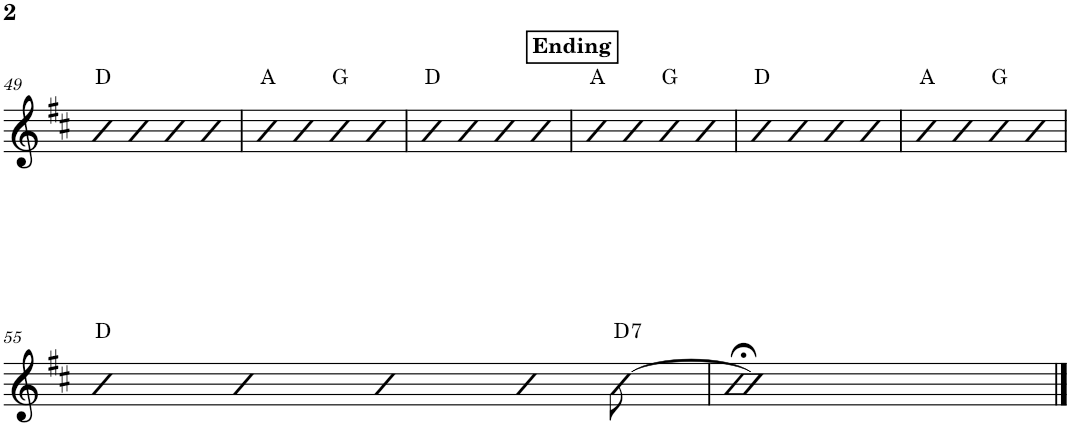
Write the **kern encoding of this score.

**kern	**harte
*part1	*part1
*staff1	*
*I"Piano	*
*I'Pno.	*
!!LO:PB:g=z
*clefG2	*
*k[f#c#]	*
*M4/4	*
=49	=49
4b	D:maj
4b	.
4b	.
4b	.
=50	=50
4b	A:maj
4b	.
4b	G:maj
4b	.
=51	=51
4b	D:maj
4b	.
4b	.
4b	.
!!LO:REH:place=s1:a:B:cj:t=Ending
=52	=52
4b	A:maj
4b	.
4b	G:maj
4b	.
=53	=53
4b	D:maj
4b	.
4b	.
4b	.
=54	=54
4b	A:maj
4b	.
4b	G:maj
4b	.
!!LO:LB:g=z
=55	=55
4b	D:maj
4b	.
4b	.
8b	.
!	!LO:H:kt=7
[8b\	D:7
=56	=56
1b;<]	.
==	==
*-	*-
